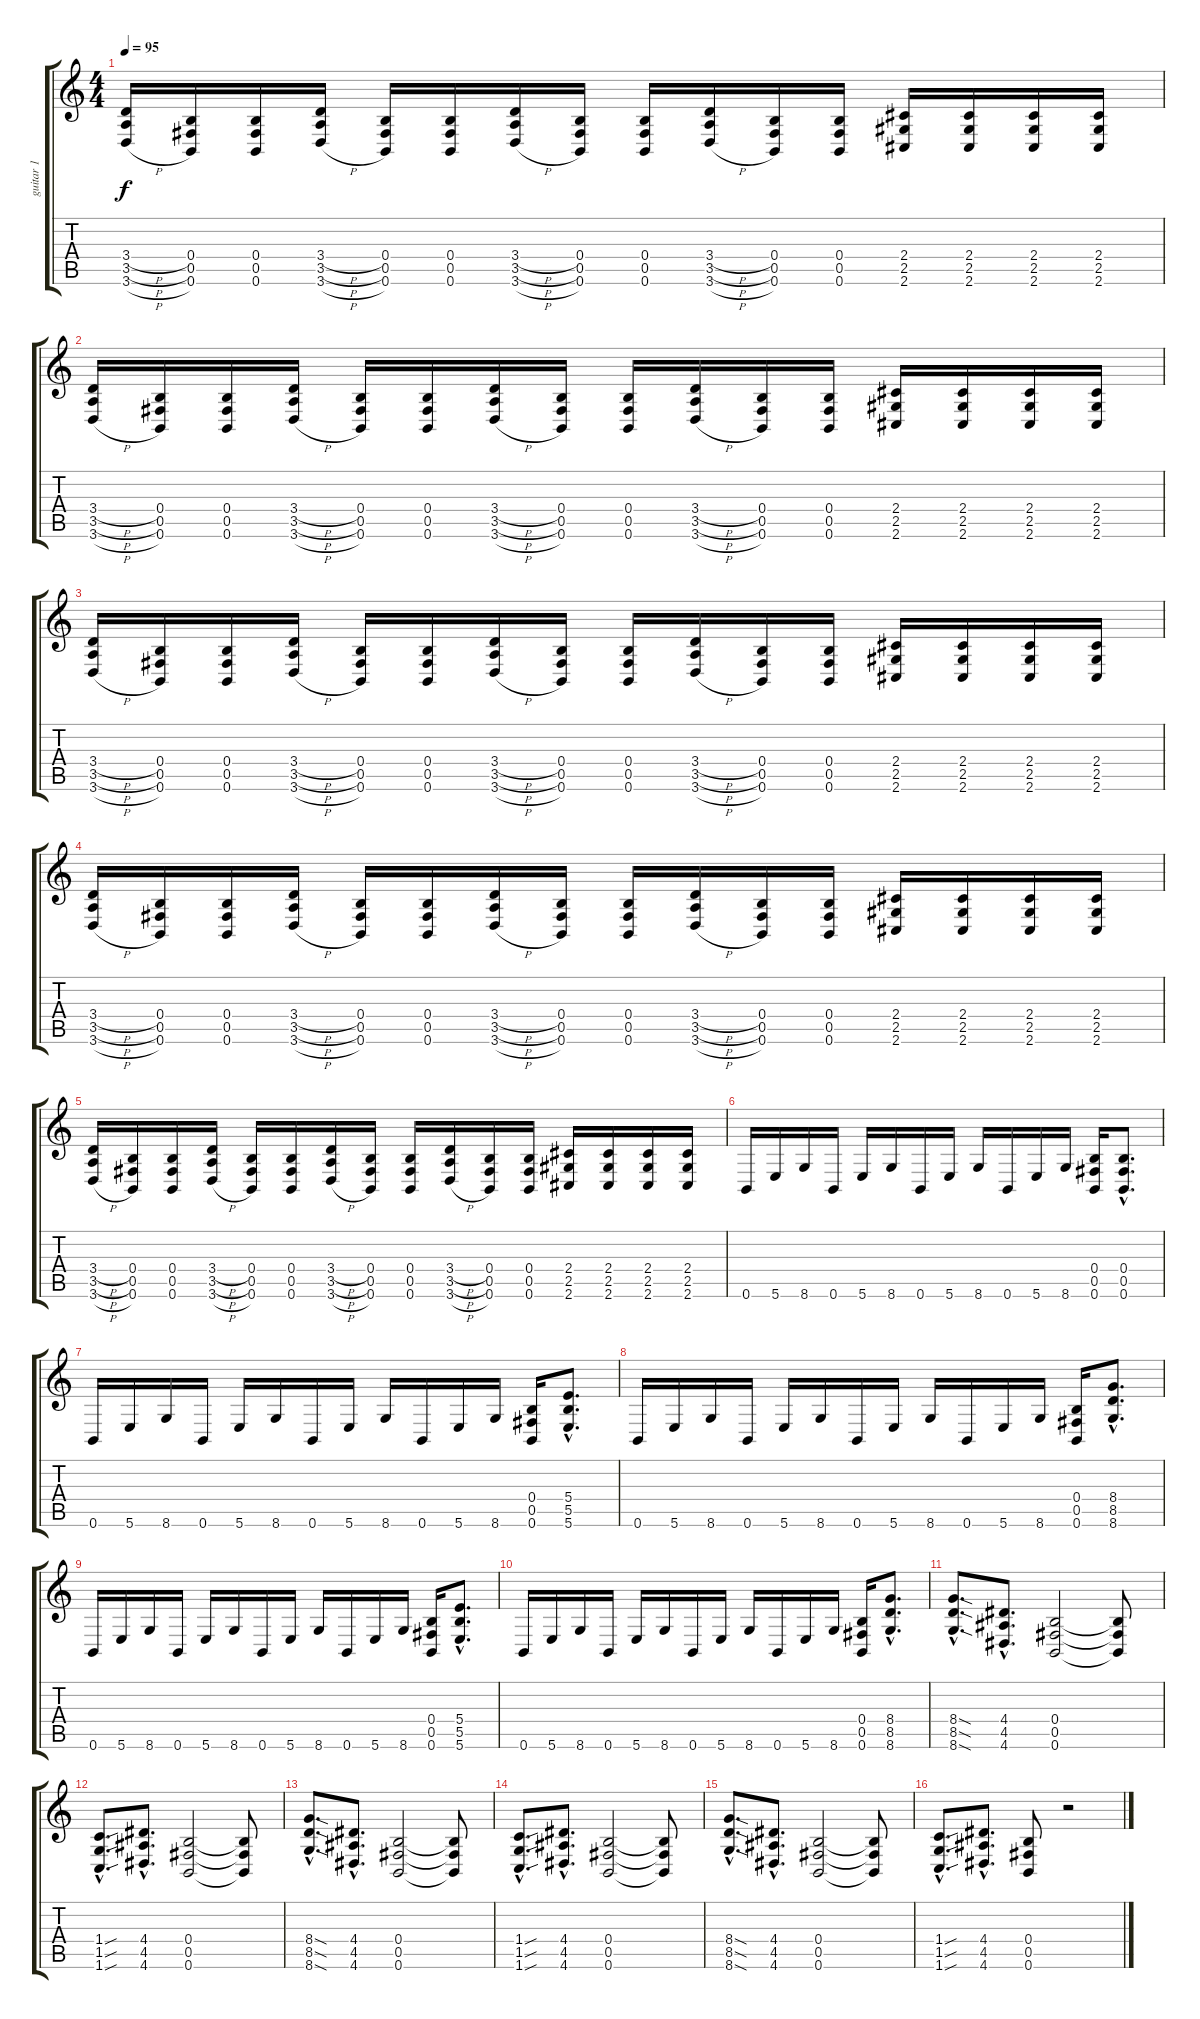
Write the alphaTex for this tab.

\track ("guitar 1" "guitar 1") {instrument distortionguitar}
\staff {score tabs}
\tuning (Db4 Ab3 E3 B2 Gb2 B1) {hide}
\ts (4 4)
\tempo 95
\clef g2
\ks c
(3.4{h} 3.5{h} 3.6{h}).16{dy f} (0.4 0.5 0.6).16 (0.4 0.5 0.6).16 (3.4{h} 3.5{h} 3.6{h}).16 (0.4 0.5 0.6).16 (0.4 0.5 0.6).16 (3.4{h} 3.5{h} 3.6{h}).16 (0.4 0.5 0.6).16 (0.4 0.5 0.6).16 (3.4{h} 3.5{h} 3.6{h}).16 (0.4 0.5 0.6).16 (0.4 0.5 0.6).16 (2.4 2.5 2.6).16 (2.4 2.5 2.6).16 (2.4 2.5 2.6).16 (2.4 2.5 2.6).16 |
(3.4{h} 3.5{h} 3.6{h}).16 (0.4 0.5 0.6).16 (0.4 0.5 0.6).16 (3.4{h} 3.5{h} 3.6{h}).16 (0.4 0.5 0.6).16 (0.4 0.5 0.6).16 (3.4{h} 3.5{h} 3.6{h}).16 (0.4 0.5 0.6).16 (0.4 0.5 0.6).16 (3.4{h} 3.5{h} 3.6{h}).16 (0.4 0.5 0.6).16 (0.4 0.5 0.6).16 (2.4 2.5 2.6).16 (2.4 2.5 2.6).16 (2.4 2.5 2.6).16 (2.4 2.5 2.6).16 |
(3.4{h} 3.5{h} 3.6{h}).16 (0.4 0.5 0.6).16 (0.4 0.5 0.6).16 (3.4{h} 3.5{h} 3.6{h}).16 (0.4 0.5 0.6).16 (0.4 0.5 0.6).16 (3.4{h} 3.5{h} 3.6{h}).16 (0.4 0.5 0.6).16 (0.4 0.5 0.6).16 (3.4{h} 3.5{h} 3.6{h}).16 (0.4 0.5 0.6).16 (0.4 0.5 0.6).16 (2.4 2.5 2.6).16 (2.4 2.5 2.6).16 (2.4 2.5 2.6).16 (2.4 2.5 2.6).16 |
(3.4{h} 3.5{h} 3.6{h}).16 (0.4 0.5 0.6).16 (0.4 0.5 0.6).16 (3.4{h} 3.5{h} 3.6{h}).16 (0.4 0.5 0.6).16 (0.4 0.5 0.6).16 (3.4{h} 3.5{h} 3.6{h}).16 (0.4 0.5 0.6).16 (0.4 0.5 0.6).16 (3.4{h} 3.5{h} 3.6{h}).16 (0.4 0.5 0.6).16 (0.4 0.5 0.6).16 (2.4 2.5 2.6).16 (2.4 2.5 2.6).16 (2.4 2.5 2.6).16 (2.4 2.5 2.6).16 |
(3.4{h} 3.5{h} 3.6{h}).16 (0.4 0.5 0.6).16 (0.4 0.5 0.6).16 (3.4{h} 3.5{h} 3.6{h}).16 (0.4 0.5 0.6).16 (0.4 0.5 0.6).16 (3.4{h} 3.5{h} 3.6{h}).16 (0.4 0.5 0.6).16 (0.4 0.5 0.6).16 (3.4{h} 3.5{h} 3.6{h}).16 (0.4 0.5 0.6).16 (0.4 0.5 0.6).16 (2.4 2.5 2.6).16 (2.4 2.5 2.6).16 (2.4 2.5 2.6).16 (2.4 2.5 2.6).16 |
\section ("" "")
0.6.16 5.6.16 8.6.16 0.6.16 5.6.16 8.6.16 0.6.16 5.6.16 8.6.16 0.6.16 5.6.16 8.6.16 (0.4 0.5 0.6).16 (0.4{hac} 0.5{hac} 0.6{hac}).8{d} |
0.6.16 5.6.16 8.6.16 0.6.16 5.6.16 8.6.16 0.6.16 5.6.16 8.6.16 0.6.16 5.6.16 8.6.16 (0.4 0.5 0.6).16 (5.4{hac} 5.5{hac} 5.6{hac}).8{d} |
0.6.16 5.6.16 8.6.16 0.6.16 5.6.16 8.6.16 0.6.16 5.6.16 8.6.16 0.6.16 5.6.16 8.6.16 (0.4 0.5 0.6).16 (8.4{hac} 8.5{hac} 8.6{hac}).8{d} |
0.6.16 5.6.16 8.6.16 0.6.16 5.6.16 8.6.16 0.6.16 5.6.16 8.6.16 0.6.16 5.6.16 8.6.16 (0.4 0.5 0.6).16 (5.4{hac} 5.5{hac} 5.6{hac}).8{d} |
0.6.16 5.6.16 8.6.16 0.6.16 5.6.16 8.6.16 0.6.16 5.6.16 8.6.16 0.6.16 5.6.16 8.6.16 (0.4 0.5 0.6).16 (8.4{hac} 8.5{hac} 8.6{hac}).8{d} |
\section ("" "")
(8.4{sod hac} 8.5{sod hac} 8.6{sod hac}).8{d} (4.4{hac} 4.5{hac} 4.6{hac}).8{d} (0.4 0.5 0.6).2 (0.4{t} 0.5{t} 0.6{t}).8 |
(1.4{sou hac} 1.5{sou hac} 1.6{sou hac}).8{d} (4.4{hac} 4.5{hac} 4.6{hac}).8{d} (0.4 0.5 0.6).2 (0.4{t} 0.5{t} 0.6{t}).8 |
(8.4{sod hac} 8.5{sod hac} 8.6{sod hac}).8{d} (4.4{hac} 4.5{hac} 4.6{hac}).8{d} (0.4 0.5 0.6).2 (0.4{t} 0.5{t} 0.6{t}).8 |
(1.4{sou hac} 1.5{sou hac} 1.6{sou hac}).8{d} (4.4{hac} 4.5{hac} 4.6{hac}).8{d} (0.4 0.5 0.6).2 (0.4{t} 0.5{t} 0.6{t}).8 |
(8.4{sod hac} 8.5{sod hac} 8.6{sod hac}).8{d} (4.4{hac} 4.5{hac} 4.6{hac}).8{d} (0.4 0.5 0.6).2 (0.4{t} 0.5{t} 0.6{t}).8 |
(1.4{sou hac} 1.5{sou hac} 1.6{sou hac}).8{d} (4.4{hac} 4.5{hac} 4.6{hac}).8{d} (0.4 0.5 0.6).8 r.2
